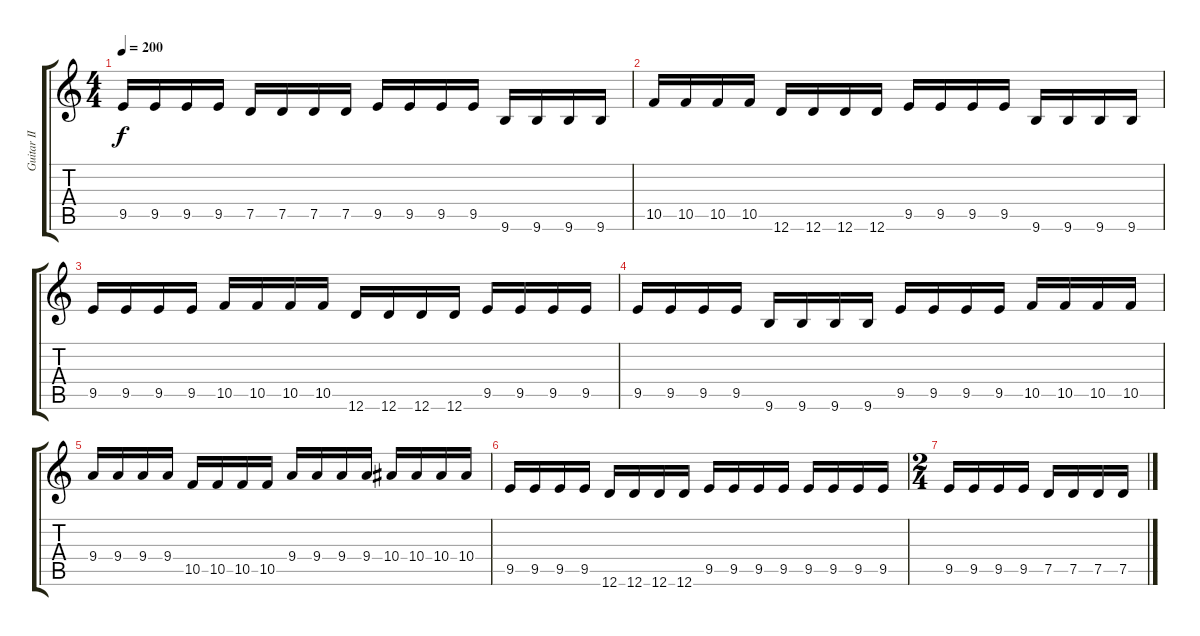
\track ("Guitar II" "Guitar II") {instrument distortionguitar}
\staff {score tabs}
\tuning (D4 A3 F3 C3 G2 D2) {hide}
\ts (4 4)
\tempo 200
\clef g2
\ks c
9.5.16{dy f} 9.5.16 9.5.16 9.5.16 7.5.16 7.5.16 7.5.16 7.5.16 9.5.16 9.5.16 9.5.16 9.5.16 9.6.16 9.6.16 9.6.16 9.6.16 |
10.5.16{volume 3} 10.5.16 10.5.16 10.5.16 12.6.16 12.6.16 12.6.16 12.6.16 9.5.16 9.5.16 9.5.16 9.5.16 9.6.16 9.6.16 9.6.16 9.6.16 |
9.5.16 9.5.16 9.5.16 9.5.16 10.5.16 10.5.16 10.5.16 10.5.16 12.6.16 12.6.16 12.6.16 12.6.16 9.5.16 9.5.16 9.5.16 9.5.16 |
9.5.16{volume 2} 9.5.16 9.5.16 9.5.16 9.6.16 9.6.16 9.6.16 9.6.16 9.5.16 9.5.16 9.5.16 9.5.16 10.5.16 10.5.16 10.5.16 10.5.16 |
9.4.16 9.4.16 9.4.16 9.4.16 10.5.16 10.5.16 10.5.16 10.5.16 9.4.16 9.4.16 9.4.16 9.4.16 10.4.16 10.4.16 10.4.16 10.4.16 |
9.5.16{volume 0} 9.5.16 9.5.16 9.5.16 12.6.16 12.6.16 12.6.16 12.6.16 9.5.16 9.5.16 9.5.16 9.5.16 9.5.16 9.5.16 9.5.16 9.5.16 |
\ts (2 4)
9.5.16 9.5.16 9.5.16 9.5.16 7.5.16 7.5.16 7.5.16 7.5.16
